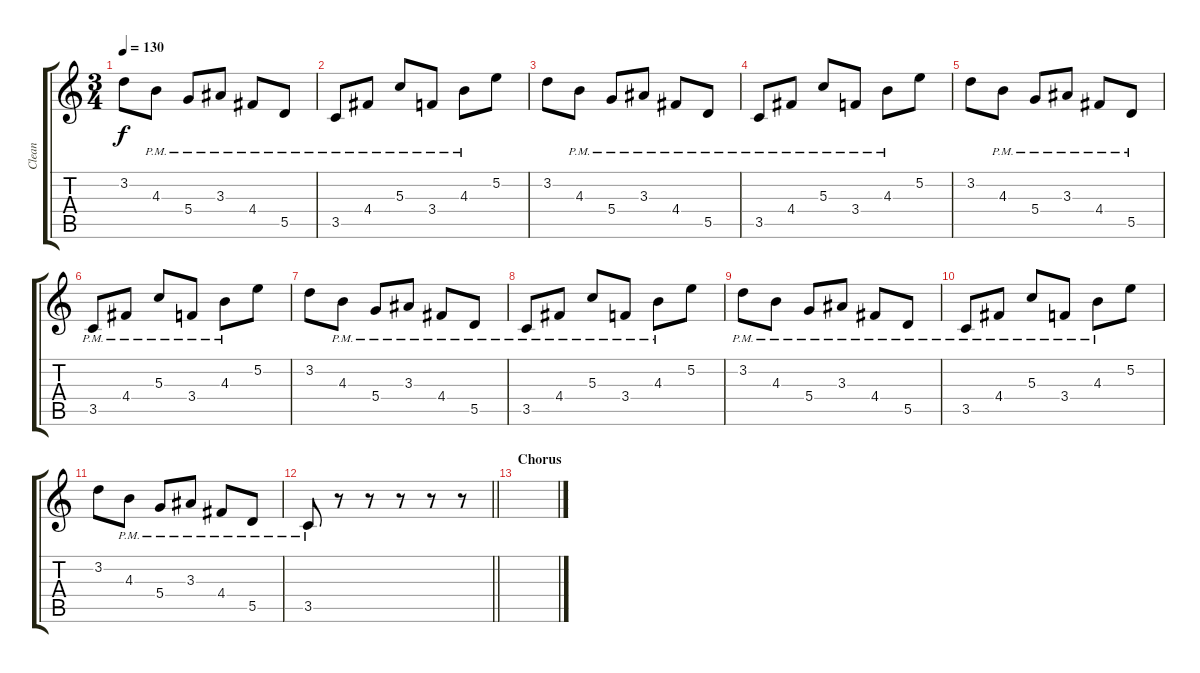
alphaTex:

\track ("Clean" "Clean") {instrument electricguitarmuted}
\staff {score tabs}
\tuning (E4 B3 G3 D3 A2 E2) {hide}
\ts (3 4)
\tempo 130
\clef g2
\ks c
3.2.8{dy f} 4.3{pm}.8 5.4{pm}.8 3.3{pm}.8 4.4{pm}.8 5.5{pm}.8 |
3.5{pm}.8 4.4{pm}.8 5.3{pm}.8 3.4{pm}.8 4.3{pm}.8 5.2.8 |
3.2.8 4.3{pm}.8 5.4{pm}.8 3.3{pm}.8 4.4{pm}.8 5.5{pm}.8 |
3.5{pm}.8 4.4{pm}.8 5.3{pm}.8 3.4{pm}.8 4.3{pm}.8 5.2.8 |
3.2.8 4.3{pm}.8 5.4{pm}.8 3.3{pm}.8 4.4{pm}.8 5.5{pm}.8 |
3.5{pm}.8 4.4{pm}.8 5.3{pm}.8 3.4{pm}.8 4.3{pm}.8 5.2.8 |
3.2.8 4.3{pm}.8 5.4{pm}.8 3.3{pm}.8 4.4{pm}.8 5.5{pm}.8 |
3.5{pm}.8 4.4{pm}.8 5.3{pm}.8 3.4{pm}.8 4.3{pm}.8 5.2.8 |
3.2{pm}.8 4.3{pm}.8 5.4{pm}.8 3.3{pm}.8 4.4{pm}.8 5.5{pm}.8 |
3.5{pm}.8 4.4{pm}.8 5.3{pm}.8 3.4{pm}.8 4.3{pm}.8 5.2.8 |
3.2.8 4.3{pm}.8 5.4{pm}.8 3.3{pm}.8 4.4{pm}.8 5.5{pm}.8 |
\barLineRight lightlight
3.5{pm}.8 r.8 r.8 r.8 r.8 r.8 |
\section ("" "Chorus")
